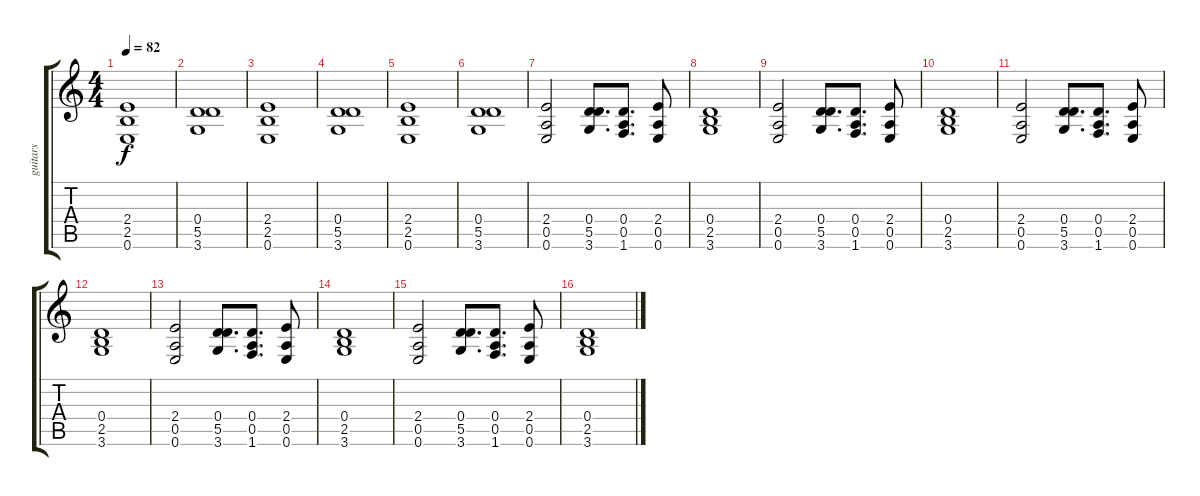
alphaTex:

\track ("guitars" "guitars") {instrument overdrivenguitar}
\staff {score tabs}
\tuning (E4 B3 G3 D3 A2 E2) {hide}
\ts (4 4)
\tempo 82
\clef g2
\ks c
(2.4 2.5 0.6).1{dy f} |
(0.4 5.5 3.6).1 |
(2.4 2.5 0.6).1 |
(0.4 5.5 3.6).1 |
(2.4 2.5 0.6).1 |
(0.4 5.5 3.6).1 |
(2.4 0.5 0.6).2 (0.4 5.5 3.6).8{d} (0.4 0.5 1.6).8{d} (2.4 0.5 0.6).8 |
(0.4 2.5 3.6).1 |
(2.4 0.5 0.6).2 (0.4 5.5 3.6).8{d} (0.4 0.5 1.6).8{d} (2.4 0.5 0.6).8 |
(0.4 2.5 3.6).1 |
(2.4 0.5 0.6).2 (0.4 5.5 3.6).8{d} (0.4 0.5 1.6).8{d} (2.4 0.5 0.6).8 |
(0.4 2.5 3.6).1 |
(2.4 0.5 0.6).2 (0.4 5.5 3.6).8{d} (0.4 0.5 1.6).8{d} (2.4 0.5 0.6).8 |
(0.4 2.5 3.6).1 |
(2.4 0.5 0.6).2 (0.4 5.5 3.6).8{d} (0.4 0.5 1.6).8{d} (2.4 0.5 0.6).8 |
(0.4 2.5 3.6).1
